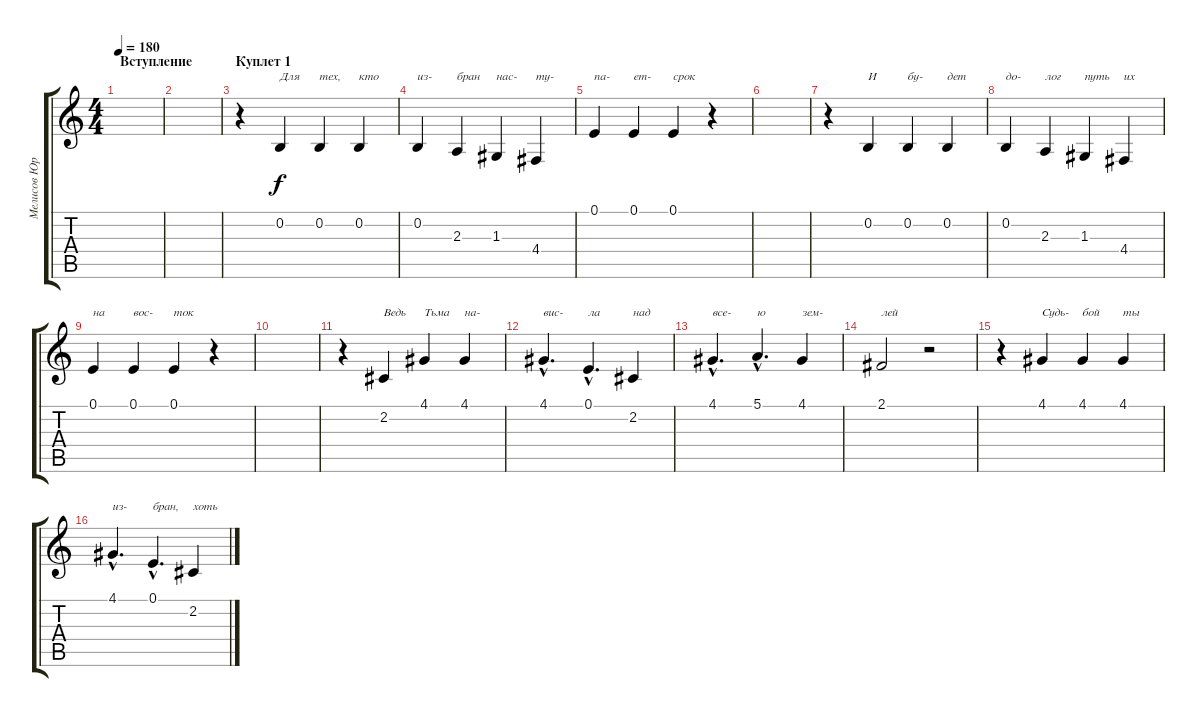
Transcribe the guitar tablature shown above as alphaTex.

\track ("Мелисов Юрий" "Мелисов Юр") {instrument bassoon}
\staff {score tabs}
\tuning (E4 B3 G3 D3 A2 E2) {hide}
\ts (4 4)
\section ("" "Вступление")
\tempo 180
\clef g2
\ks c
|
|
\section ("" "Куплет 1")
r.4 0.2.4{txt "Для"} 0.2.4{txt "тех,"} 0.2.4{txt "кто"} |
0.2.4{txt "из-"} 2.3.4{txt "бран"} 1.3.4{txt "нас-"} 4.4.4{txt "ту-"} |
0.1.4{txt "па-"} 0.1.4{txt "ет-"} 0.1.4{txt "срок"} r.4 |
|
r.4 0.2.4{txt "И"} 0.2.4{txt "бу-"} 0.2.4{txt "дет"} |
0.2.4{txt "до-"} 2.3.4{txt "лог"} 1.3.4{txt "путь"} 4.4.4{txt "их"} |
0.1.4{txt "на"} 0.1.4{txt "вос-"} 0.1.4{txt "ток"} r.4 |
|
r.4 2.2.4{txt "Ведь"} 4.1.4{txt "Тьма"} 4.1.4{txt "на-"} |
4.1{hac}.4{d txt "вис-"} 0.1{hac}.4{d txt "ла"} 2.2.4{txt "над"} |
4.1{hac}.4{d txt "все-"} 5.1{hac}.4{d txt "ю"} 4.1.4{txt "зем-"} |
2.1.2{txt "лей"} r.2 |
r.4 4.1.4{txt "Судь-"} 4.1.4{txt "бой"} 4.1.4{txt "ты"} |
4.1{hac}.4{d txt "из-"} 0.1{hac}.4{d txt "бран,"} 2.2.4{txt "хоть"}
